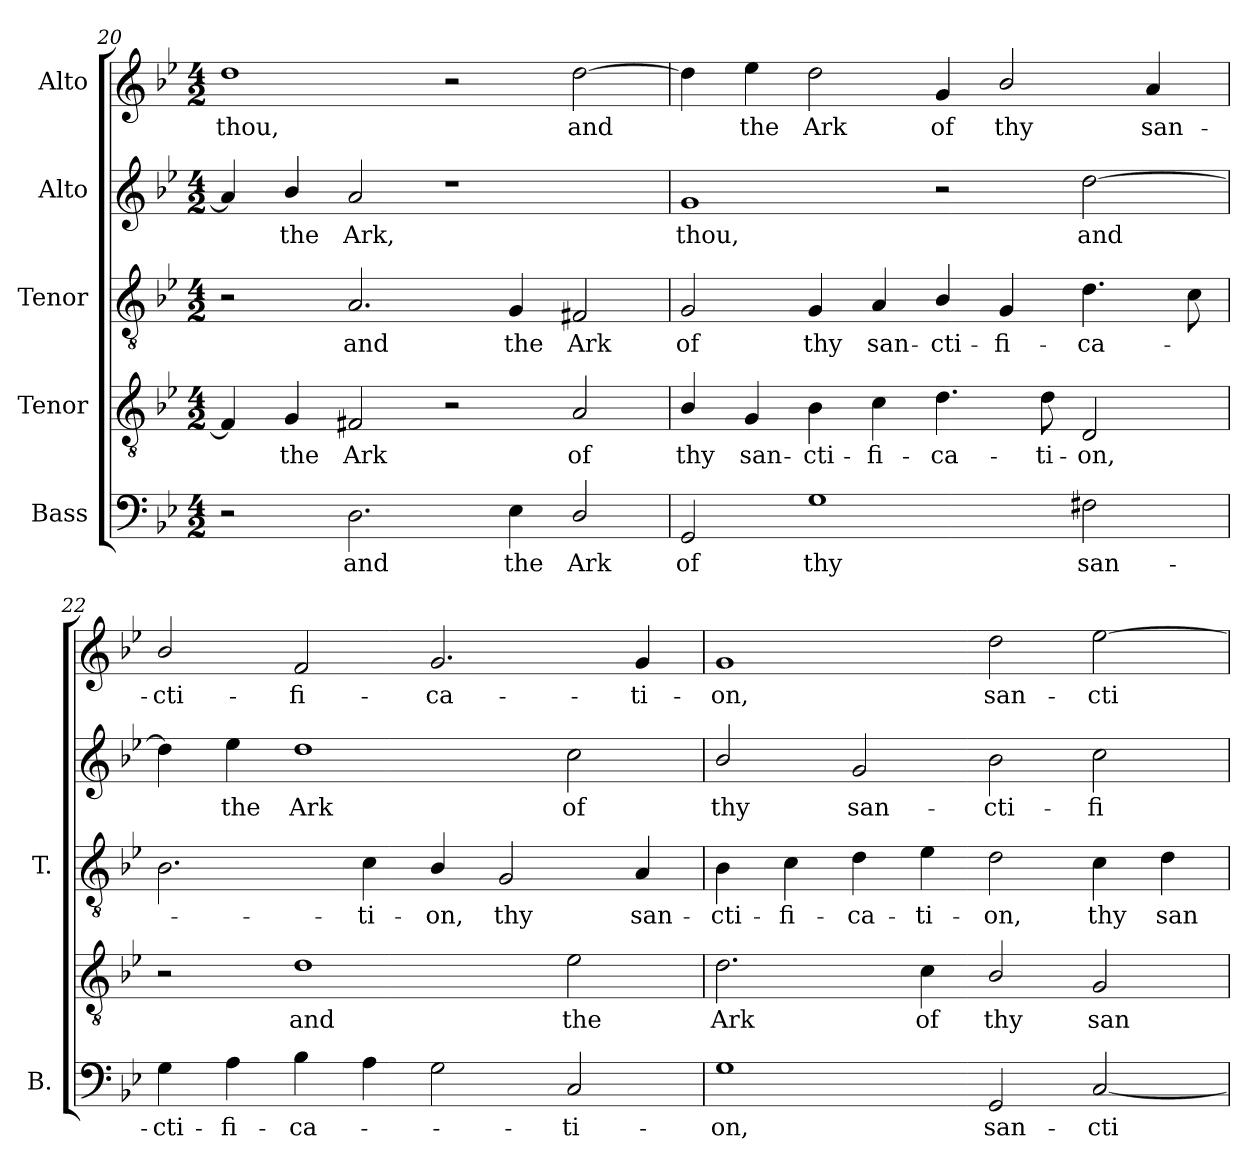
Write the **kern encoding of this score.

**kern	**text	**kern	**text	**kern	**text	**kern	**text	**kern	**text
*part5	*part5	*part4	*part4	*part3	*part3	*part2	*part2	*part1	*part1
*staff5	*staff5	*staff4	*staff4	*staff3	*staff3	*staff2	*staff2	*staff1	*staff1
*I"Bass	*	*I"Tenor	*	*I"Tenor	*	*I"Alto	*	*I"Alto	*
*I'B.	*	*	*	*I'T.	*	*	*	*	*
*clefF4	*	*clefGv2	*	*clefGv2	*	*clefG2	*	*clefG2	*
*	*	*ITrd7c12	*	*ITrd7c12	*	*	*	*	*
*k[b-e-]	*	*k[b-e-]	*	*k[b-e-]	*	*k[b-e-]	*	*k[b-e-]	*
*B-:	*	*B-:	*	*B-:	*	*B-:	*	*B-:	*
*M4/2	*	*M4/2	*	*M4/2	*	*M4/2	*	*M4/2	*
=20	=20	=20	=20	=20	=20	=20	=20	=20	=20
!	!	!	!	!	!	!	!	!	!LO:LY:b:color=#000000
2r	.	4FF#i/]	.	2r	.	4ai/]	.	1ddi	thou,
!	!	!	!LO:LY:b:color=#000000	!	!	!	!	!	!
!	!	!	!	!	!	!	!LO:LY:b:color=#000000	!	!
.	.	4GGi/	the	.	.	4b-i/	the	.	.
!	!LO:LY:b:color=#000000	!	!	!	!	!	!	!	!
!	!	!	!LO:LY:b:color=#000000	!	!	!	!	!	!
!	!	!	!	!	!LO:LY:b:color=#000000	!	!	!	!
!	!	!	!	!	!	!	!LO:LY:b:color=#000000	!	!
2.Di\	and	2FF#Xi/	Ark	2.AAi/	and	2ai/	Ark,	.	.
.	.	2r	.	.	.	1r	.	2r	.
!	!LO:LY:b:color=#000000	!	!	!	!	!	!	!	!
!	!	!	!	!	!LO:LY:b:color=#000000	!	!	!	!
4E-i\	the	.	.	4GGi/	the	.	.	.	.
!	!LO:LY:b:color=#000000	!	!	!	!	!	!	!	!
!	!	!	!LO:LY:b:color=#000000	!	!	!	!	!	!
!	!	!	!	!	!LO:LY:b:color=#000000	!	!	!	!
!	!	!	!	!	!	!	!	!	!LO:LY:b:color=#000000
2Di/	Ark	2AAi/	of	2FF#Xi/	Ark	.	.	[2ddi\	and
!!LO:LB:g=z
=21	=21	=21	=21	=21	=21	=21	=21	=21	=21
!	!LO:LY:b:color=#000000	!	!	!	!	!	!	!	!
!	!	!	!LO:LY:b:color=#000000	!	!	!	!	!	!
!	!	!	!	!	!LO:LY:b:color=#000000	!	!	!	!
!	!	!	!	!	!	!	!LO:LY:b:color=#000000	!	!
2GGi/	of	4BB-i/	thy	2GGi/	of	1gi	thou,	4ddi\]	.
!	!	!	!LO:LY:b:color=#000000	!	!	!	!	!	!
!	!	!	!	!	!	!	!	!	!LO:LY:b:color=#000000
.	.	4GGi/	san-	.	.	.	.	4ee-i\	the
!	!LO:LY:b:color=#000000	!	!	!	!	!	!	!	!
!	!	!	!LO:LY:b:color=#000000	!	!	!	!	!	!
!	!	!	!	!	!LO:LY:b:color=#000000	!	!	!	!
!	!	!	!	!	!	!	!	!	!LO:LY:b:color=#000000
1Gi	thy	4BB-i\	-cti-	4GGi/	thy	.	.	2ddi\	Ark
!	!	!	!LO:LY:b:color=#000000	!	!	!	!	!	!
!	!	!	!	!	!LO:LY:b:color=#000000	!	!	!	!
.	.	4Ci\	-fi-	4AAi/	san-	.	.	.	.
!	!	!	!LO:LY:b:color=#000000	!	!	!	!	!	!
!	!	!	!	!	!LO:LY:b:color=#000000	!	!	!	!
!	!	!	!	!	!	!	!	!	!LO:LY:b:color=#000000
.	.	4.Di\	-ca-	4BB-i/	-cti-	2r	.	4gi/	of
!	!	!	!	!	!LO:LY:b:color=#000000	!	!	!	!
!	!	!	!	!	!	!	!	!	!LO:LY:b:color=#000000
.	.	.	.	4GGi/	-fi-	.	.	2b-i/	thy
!	!	!	!LO:LY:b:color=#000000	!	!	!	!	!	!
.	.	8Di\	-ti-	.	.	.	.	.	.
!	!LO:LY:b:color=#000000	!	!	!	!	!	!	!	!
!	!	!	!LO:LY:b:color=#000000	!	!	!	!	!	!
!	!	!	!	!	!LO:LY:b:color=#000000	!	!	!	!
!	!	!	!	!	!	!	!LO:LY:b:color=#000000	!	!
2F#Xi\	san-	2DDi/	-on,	4.Di\	-ca-	[2ddi\	and	.	.
!	!	!	!	!	!	!	!	!	!LO:LY:b:color=#000000
.	.	.	.	.	.	.	.	4ai/	san-
.	.	.	.	8Ci\	.	.	.	.	.
=22	=22	=22	=22	=22	=22	=22	=22	=22	=22
!	!LO:LY:b:color=#000000	!	!	!	!	!	!	!	!
!	!	!	!	!	!	!	!	!	!LO:LY:b:color=#000000
4Gi\	-cti-	2r	.	2.BB-i\	.	4ddi\]	.	2b-i/	-cti-
!	!LO:LY:b:color=#000000	!	!	!	!	!	!	!	!
!	!	!	!	!	!	!	!LO:LY:b:color=#000000	!	!
4Ai\	-fi-	.	.	.	.	4ee-i\	the	.	.
!	!LO:LY:b:color=#000000	!	!	!	!	!	!	!	!
!	!	!	!LO:LY:b:color=#000000	!	!	!	!	!	!
!	!	!	!	!	!	!	!LO:LY:b:color=#000000	!	!
!	!	!	!	!	!	!	!	!	!LO:LY:b:color=#000000
4B-i\	-ca-	1Di	and	.	.	1ddi	Ark	2fi/	-fi-
!	!	!	!	!	!LO:LY:b:color=#000000	!	!	!	!
4Ai\	.	.	.	4Ci\	-ti-	.	.	.	.
!	!	!	!	!	!LO:LY:b:color=#000000	!	!	!	!
!	!	!	!	!	!	!	!	!	!LO:LY:b:color=#000000
2Gi\	.	.	.	4BB-i/	-on,	.	.	2.gi/	-ca-
!	!	!	!	!	!LO:LY:b:color=#000000	!	!	!	!
.	.	.	.	2GGi/	thy	.	.	.	.
!	!LO:LY:b:color=#000000	!	!	!	!	!	!	!	!
!	!	!	!LO:LY:b:color=#000000	!	!	!	!	!	!
!	!	!	!	!	!	!	!LO:LY:b:color=#000000	!	!
2Ci/	-ti-	2E-i\	the	.	.	2cci\	of	.	.
!	!	!	!	!	!LO:LY:b:color=#000000	!	!	!	!
!	!	!	!	!	!	!	!	!	!LO:LY:b:color=#000000
.	.	.	.	4AAi/	san-	.	.	4gi/	-ti-
=23	=23	=23	=23	=23	=23	=23	=23	=23	=23
!	!LO:LY:b:color=#000000	!	!	!	!	!	!	!	!
!	!	!	!LO:LY:b:color=#000000	!	!	!	!	!	!
!	!	!	!	!	!LO:LY:b:color=#000000	!	!	!	!
!	!	!	!	!	!	!	!LO:LY:b:color=#000000	!	!
!	!	!	!	!	!	!	!	!	!LO:LY:b:color=#000000
1Gi	-on,	2.Di\	Ark	4BB-i\	-cti-	2b-i/	thy	1gi	-on,
!	!	!	!	!	!LO:LY:b:color=#000000	!	!	!	!
.	.	.	.	4Ci\	-fi-	.	.	.	.
!	!	!	!	!	!LO:LY:b:color=#000000	!	!	!	!
!	!	!	!	!	!	!	!LO:LY:b:color=#000000	!	!
.	.	.	.	4Di\	-ca-	2gi/	san-	.	.
!	!	!	!LO:LY:b:color=#000000	!	!	!	!	!	!
!	!	!	!	!	!LO:LY:b:color=#000000	!	!	!	!
.	.	4Ci\	of	4E-i\	-ti-	.	.	.	.
!	!LO:LY:b:color=#000000	!	!	!	!	!	!	!	!
!	!	!	!LO:LY:b:color=#000000	!	!	!	!	!	!
!	!	!	!	!	!LO:LY:b:color=#000000	!	!	!	!
!	!	!	!	!	!	!	!LO:LY:b:color=#000000	!	!
!	!	!	!	!	!	!	!	!	!LO:LY:b:color=#000000
2GGi/	san-	2BB-i/	thy	2Di\	-on,	2b-i\	-cti-	2ddi\	san-
!	!LO:LY:b:color=#000000	!	!	!	!	!	!	!	!
!	!	!	!LO:LY:b:color=#000000	!	!	!	!	!	!
!	!	!	!	!	!LO:LY:b:color=#000000	!	!	!	!
!	!	!	!	!	!	!	!LO:LY:b:color=#000000	!	!
!	!	!	!	!	!	!	!	!	!LO:LY:b:color=#000000
[2Ci/	-cti-	2GGi/	san-	4Ci\	thy	2cci\	-fi-	[2ee-i\	-cti-
!	!	!	!	!	!LO:LY:b:color=#000000	!	!	!	!
.	.	.	.	4Di\	san-	.	.	.	.
=	=	=	=	=	=	=	=	=	=
*-	*-	*-	*-	*-	*-	*-	*-	*-	*-
